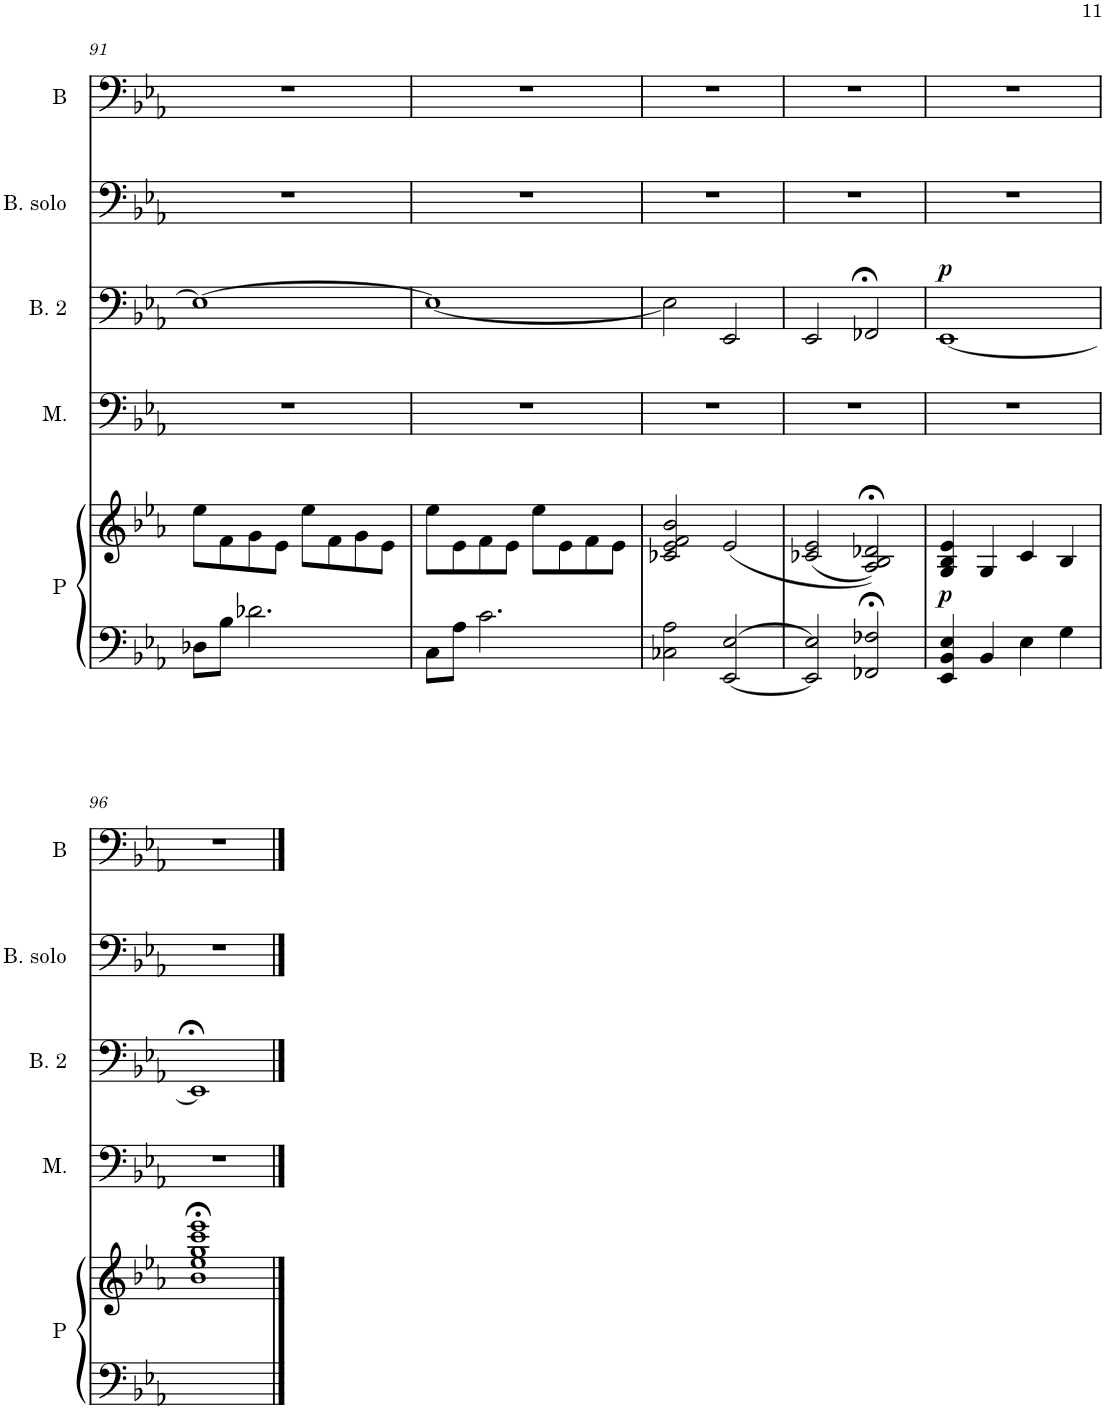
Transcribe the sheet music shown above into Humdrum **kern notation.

**kern	**kern	**dynam	**kern	**kern	**dynam	**kern	**kern
*part5	*part5	*part5	*part4	*part3	*part3	*part2	*part1
*staff6	*staff5	*staff5/6	*staff4	*staff3	*staff3	*staff2	*staff1
*I"Piano	*	*	*I"Men	*I"Bass 2	*	*I"Bass solo	*I"Bass
*I'P	*	*	*I'M.	*I'B. 2	*	*I'B. solo	*I'B
!!LO:PB:g=z
*clefF4	*clefG2	*	*clefF4	*clefF4	*	*clefF4	*clefF4
*k[b-e-a-]	*k[b-e-a-]	*	*k[b-e-a-]	*k[b-e-a-]	*	*k[b-e-a-]	*k[b-e-a-]
*M4/4	*M4/4	*	*M4/4	*M4/4	*	*M4/4	*M4/4
=91	=91	=91	=91	=91	=91	=91	=91
*	*^	*	*	*^	*	*	*
8D-X\L	1ryy	8ee-\L	.	1r	1ryy	1E-_	.	1r	1r
8B-\J	.	8f\	.	.	.	.	.	.	.
2.d-X\	.	8g\	.	.	.	.	.	.	.
.	.	8e-\J	.	.	.	.	.	.	.
.	.	8ee-\L	.	.	.	.	.	.	.
.	.	8f\	.	.	.	.	.	.	.
.	.	8g\	.	.	.	.	.	.	.
.	.	8e-\J	.	.	.	.	.	.	.
=92	=92	=92	=92	=92	=92	=92	=92	=92	=92
8C\L	1ryy	8ee-\L	.	1r	1ryy	1E-_	.	1r	1r
8A-\J	.	8e-\	.	.	.	.	.	.	.
2.c\	.	8f\	.	.	.	.	.	.	.
.	.	8e-\J	.	.	.	.	.	.	.
.	.	8ee-\L	.	.	.	.	.	.	.
.	.	8e-\	.	.	.	.	.	.	.
.	.	8f\	.	.	.	.	.	.	.
.	.	8e-\J	.	.	.	.	.	.	.
*	*	*	*	*	*v	*v	*	*	*
=93	=93	=93	=93	=93	=93	=93	=93	=93
2C-X\ 2A-\	1ryy	2c-X/ 2e-/ 2f/ 2b-/	.	1r	2E-\]	.	1r	1r
[<2EE-/ [>2E-/	.	(<2e-/	.	.	2EE-/	.	.	.
=94	=94	=94	=94	=94	=94	=94	=94	=94
2EE-/] 2E-/]	1ryy	(<2c-X/ 2e-/	.	1r	2EE-/	.	1r	1r
2FF-X/;< 2F-X/;<	.	2A-/;< 2B-/;< 2d-X/;<))	.	.	2FF-X/	.	.	.
=95	=95	=95	=95	=95	=95	=95	=95	=95
!	!	!	!LO:DY:b	!	!	!LO:DY:a	!	!
4EE-/ 4BB-/ 4E-/	1ryy	4G/ 4B-/ 4e-/	p	1r	[<1EE-	p	1r	1r
4BB-/	.	4G/	.	.	.	.	.	.
4E-\	.	4c/	.	.	.	.	.	.
4G\	.	4B-/	.	.	.	.	.	.
!!LO:LB:g=z
=96	=96	=96	=96	=96	=96	=96	=96	=96
1ryy	1ryy	1b-;< 1ee-;< 1gg;< 1ccc;< 1eee-;<	.	1r	1EE-]	.	1r	1r
*	*v	*v	*	*	*	*	*	*
==	==	==	==	==	==	==	==
*-	*-	*-	*-	*-	*-	*-	*-
